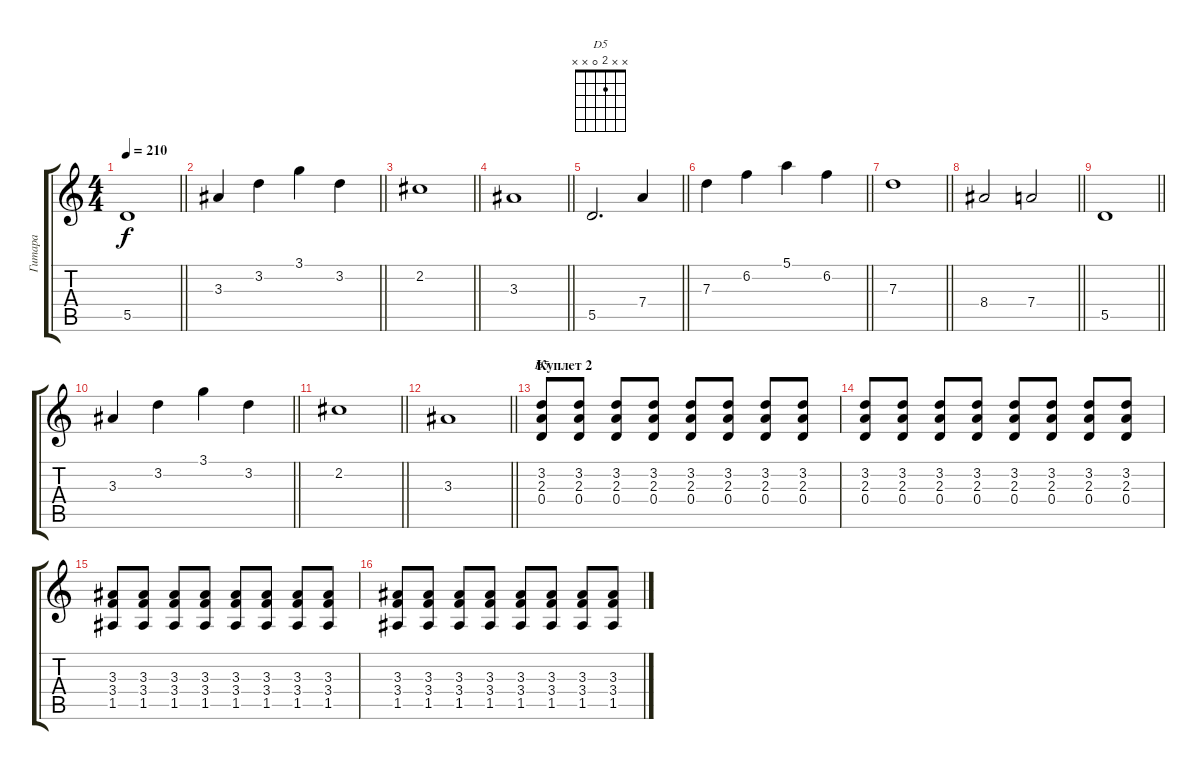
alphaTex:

\track ("Гитара" "Гитара") {instrument distortionguitar}
\staff {score tabs}
\tuning (E4 B3 G3 D3 A2 E2) {hide}
\chord ("D5" x x 2 0 x x)
\ts (4 4)
\tempo 210
\clef g2
\barLineRight lightlight
\ks c
5.5.1{dy f} |
\barLineRight lightlight
3.3.4 3.2.4 3.1.4 3.2.4 |
\barLineRight lightlight
2.2.1 |
\barLineRight lightlight
3.3.1 |
\barLineRight lightlight
5.5.2{d} 7.4.4 |
\barLineRight lightlight
7.3.4 6.2.4 5.1.4 6.2.4 |
\barLineRight lightlight
7.3.1 |
\barLineRight lightlight
8.4.2 7.4.2 |
\barLineRight lightlight
5.5.1 |
\barLineRight lightlight
3.3.4 3.2.4 3.1.4 3.2.4 |
\barLineRight lightlight
2.2.1 |
\barLineRight lightlight
3.3.1 |
\section ("" "Куплет 2")
(3.2 2.3 0.4).8{ch "D5"} (3.2 2.3 0.4).8 (3.2 2.3 0.4).8 (3.2 2.3 0.4).8 (3.2 2.3 0.4).8 (3.2 2.3 0.4).8 (3.2 2.3 0.4).8 (3.2 2.3 0.4).8 |
(3.2 2.3 0.4).8 (3.2 2.3 0.4).8 (3.2 2.3 0.4).8 (3.2 2.3 0.4).8 (3.2 2.3 0.4).8 (3.2 2.3 0.4).8 (3.2 2.3 0.4).8 (3.2 2.3 0.4).8 |
(3.3 3.4 1.5).8 (3.3 3.4 1.5).8 (3.3 3.4 1.5).8 (3.3 3.4 1.5).8 (3.3 3.4 1.5).8 (3.3 3.4 1.5).8 (3.3 3.4 1.5).8 (3.3 3.4 1.5).8 |
(3.3 3.4 1.5).8 (3.3 3.4 1.5).8 (3.3 3.4 1.5).8 (3.3 3.4 1.5).8 (3.3 3.4 1.5).8 (3.3 3.4 1.5).8 (3.3 3.4 1.5).8 (3.3 3.4 1.5).8
